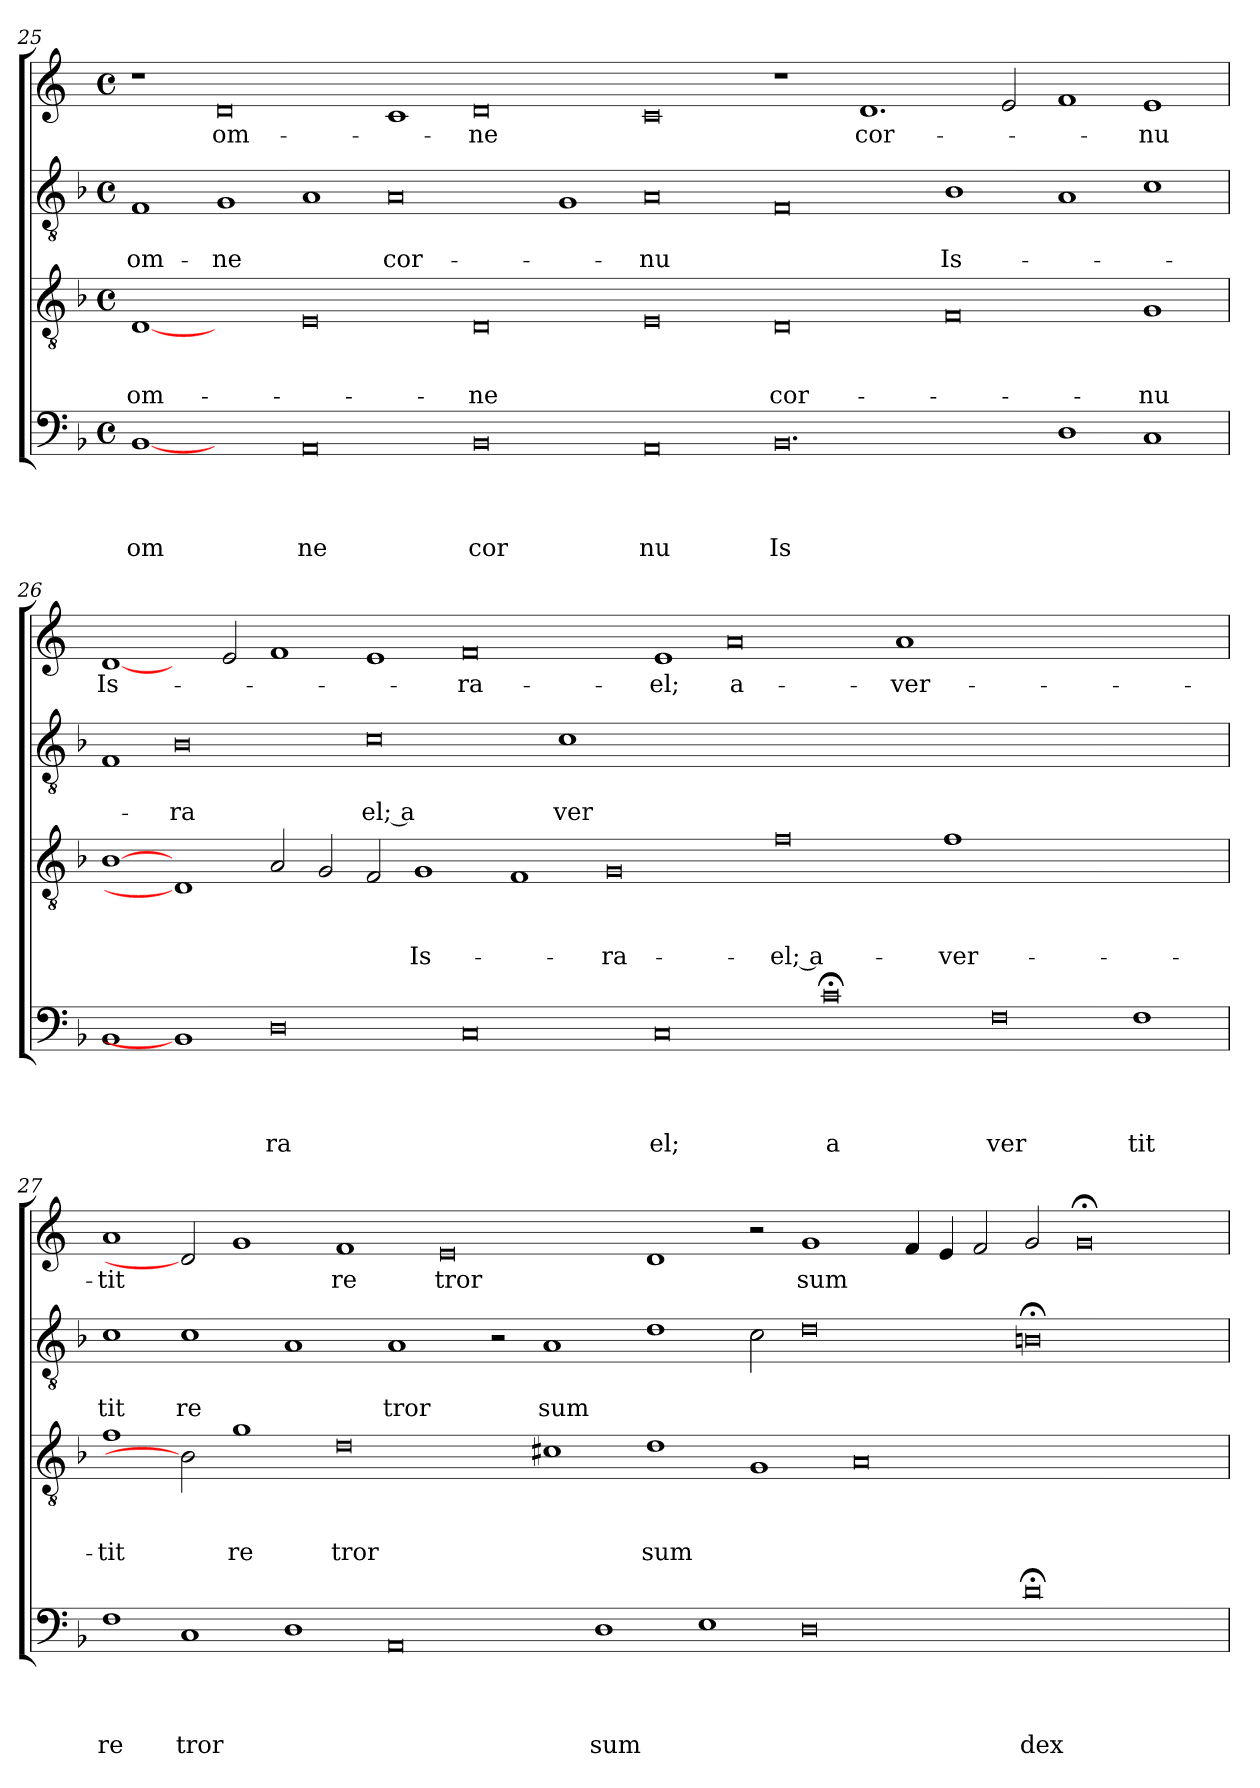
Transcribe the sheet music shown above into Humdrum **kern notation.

**kern	**text	**text	**text	**text	**kern	**text	**text	**text	**kern	**text	**text	**kern	**text
*part4	*part4	*part4	*part4	*part4	*part3	*part3	*part3	*part3	*part2	*part2	*part2	*part1	*part1
*staff4	*staff4	*staff4	*staff4	*staff4	*staff3	*staff3	*staff3	*staff3	*staff2	*staff2	*staff2	*staff1	*staff1
!!LO:PB:g=z
*clefF4	*	*	*	*	*clefGv2	*	*	*	*clefGv2	*	*	*clefG2	*
*	*	*	*	*	*	*	*	*	*	*	*	*ITrd-3c-5	*
*k[b-]	*	*	*	*	*k[b-]	*	*	*	*k[b-]	*	*	*k[b-]	*
*F:	*	*	*	*	*F:	*	*	*	*F:	*	*	*F:	*
*M4/4	*	*	*	*	*M4/4	*	*	*	*M4/4	*	*	*M4/4	*
*met(c)	*	*	*	*	*met(c)	*	*	*	*met(c)	*	*	*met(c)	*
=25	=25	=25	=25	=25	=25	=25	=25	=25	=25	=25	=25	=25	=25
!	!	!	!	!LO:LY:b	!	!	!	!LO:LY:b	!	!	!LO:LY:b	!	!
[1BB-	.	.	.	om	[1D	.	.	om-	1F	.	om-	1r	.
!	!	!	!	!	!	!	!	!	!	!	!LO:LY:b	!	!LO:LY:b
1ryy	.	.	.	.	1ryy	.	.	.	1G	.	-ne	0g	om-
!	!	!	!	!LO:LY:b	!	!	!	!	!	!	!	!	!
0AA	.	.	.	ne	0E	.	.	.	1A	.	.	.	.
!	!	!	!	!	!	!	!	!	!	!	!LO:LY:b	!	!
.	.	.	.	.	.	.	.	.	0A	.	cor-	1f	.
!	!	!	!	!LO:LY:b	!	!	!	!LO:LY:b	!	!	!	!	!LO:LY:b
0BB-	.	.	.	cor	0D	.	.	-ne	.	.	.	0g	-ne
.	.	.	.	.	.	.	.	.	1G	.	.	.	.
!	!	!	!	!LO:LY:b	!	!	!	!	!	!	!LO:LY:b	!	!
0AA	.	.	.	nu	0E	.	.	.	0A	.	-nu	0f	.
!	!	!	!	!LO:LY:b	!	!	!	!LO:LY:b	!	!	!	!	!
0.BB-	.	.	.	Is	0D	.	.	cor-	0F	.	.	1r	.
!	!	!	!	!	!	!	!	!	!	!	!	!	!LO:LY:b
.	.	.	.	.	.	.	.	.	.	.	.	1.g	cor-
!	!	!	!	!	!	!	!	!	!	!	!LO:LY:b	!	!
.	.	.	.	.	0F	.	.	.	1B-	.	Is-	.	.
.	.	.	.	.	.	.	.	.	.	.	.	2a/	.
1D	.	.	.	.	.	.	.	.	1A	.	.	1b-	.
!	!	!	!	!	!	!	!	!LO:LY:b	!	!	!	!	!LO:LY:b
1C	.	.	.	.	1G	.	.	-nu	1c	.	.	1a	-nu
!!LO:LB:g=z
=26	=26	=26	=26	=26	=26	=26	=26	=26	=26	=26	=26	=26	=26
!	!	!	!	!	!	!	!	!	!	!	!	!	!LO:LY:b
1BB-	.	.	.	.	[1B-	.	.	.	1F	.	.	[1g	Is-
!	!	!	!	!	!	!	!	!	!	!	!LO:LY:b	!	!
1BB-]	.	.	.	.	1D]	.	.	.	0B-	.	-ra	2ryy	.
.	.	.	.	.	.	.	.	.	.	.	.	2a/	.
!	!	!	!	!LO:LY:b	!	!	!	!	!	!	!	!	!
0D	.	.	.	ra	2A/	.	.	.	.	.	.	1b-	.
.	.	.	.	.	2G/	.	.	.	.	.	.	.	.
!	!	!	!	!	!	!	!	!	!	!	!LO:LY:b:rj	!	!
.	.	.	.	.	2F/	.	.	.	0c	.	el; a	1a	.
!	!	!	!	!	!	!	!	!LO:LY:b	!	!	!	!	!
.	.	.	.	.	1G	.	.	Is-	.	.	.	.	.
!	!	!	!	!	!	!	!	!	!	!	!	!	!LO:LY:b
0C	.	.	.	.	.	.	.	.	.	.	.	0b-	-ra-
.	.	.	.	.	1F	.	.	.	.	.	.	.	.
!	!	!	!	!	!	!	!	!	!	!	!LO:LY:b	!	!
.	.	.	.	.	.	.	.	.	1c	.	ver	.	.
!	!	!	!	!	!	!	!	!LO:LY:b	!	!	!	!	!
.	.	.	.	.	0G	.	.	-ra-	.	.	.	.	.
!	!	!	!	!LO:LY:b	!	!	!	!	!	!	!	!	!LO:LY:b
0C	.	.	.	el;	.	.	.	.	1%7ryy	.	.	1a	-el;
!	!	!	!	!	!	!	!	!	!	!	!	!	!LO:LY:b
.	.	.	.	.	.	.	.	.	.	.	.	0dd	a-
!	!	!	!	!	!	!	!	!LO:LY:b:rj	!	!	!	!	!
.	.	.	.	.	0f	.	.	-el; a-	.	.	.	.	.
!	!	!	!	!LO:LY:b	!	!	!	!	!	!	!	!	!
0c;<	.	.	.	a	.	.	.	.	.	.	.	.	.
!	!	!	!	!	!	!	!	!	!	!	!	!	!LO:LY:b
.	.	.	.	.	.	.	.	.	.	.	.	1dd	-ver-
!	!	!	!	!	!	!	!	!LO:LY:b	!	!	!	!	!
.	.	.	.	.	1f	.	.	-ver-	.	.	.	.	.
!	!	!	!	!LO:LY:b	!	!	!	!	!	!	!	!	!
0F	.	.	.	ver	.	.	.	.	.	.	.	0.ryy	.
.	.	.	.	.	0ryy	.	.	.	.	.	.	.	.
!	!	!	!	!LO:LY:b	!	!	!	!	!	!	!	!	!
1F	.	.	.	tit	.	.	.	.	.	.	.	.	.
.	.	.	.	.	2ryy	.	.	.	.	.	.	.	.
!!LO:LB:g=z
=27	=27	=27	=27	=27	=27	=27	=27	=27	=27	=27	=27	=27	=27
!	!	!	!	!LO:LY:b	!	!	!	!LO:LY:b	!	!	!LO:LY:b	!	!LO:LY:b
1F	.	.	.	re	1f	.	.	-tit	1c	.	tit	1dd	-tit
!	!	!	!	!LO:LY:b	!	!	!	!	!	!	!LO:LY:b	!	!
1C	.	.	.	tror	2B-]	.	.	.	1c	.	re	2g]	.
!	!	!	!	!	!	!	!	!LO:LY:b	!	!	!	!	!
.	.	.	.	.	1g	.	.	re	.	.	.	1cc	.
1D	.	.	.	.	.	.	.	.	1A	.	.	.	.
!	!	!	!	!	!	!	!	!LO:LY:b	!	!	!	!	!LO:LY:b
.	.	.	.	.	0d	.	.	tror	.	.	.	1b-	re
!	!	!	!	!	!	!	!	!	!	!	!LO:LY:b	!	!
0AA	.	.	.	.	.	.	.	.	1A	.	tror	.	.
!	!	!	!	!	!	!	!	!	!	!	!	!	!LO:LY:b
.	.	.	.	.	.	.	.	.	.	.	.	0a	tror
.	.	.	.	.	.	.	.	.	2r	.	.	.	.
!	!	!	!	!	!	!	!	!	!	!	!LO:LY:b	!	!
.	.	.	.	.	1c#X	.	.	.	1A	.	sum	.	.
!	!	!	!	!LO:LY:b	!	!	!	!	!	!	!	!	!
1D	.	.	.	sum	.	.	.	.	.	.	.	.	.
!	!	!	!	!	!	!	!	!LO:LY:b	!	!	!	!	!
.	.	.	.	.	1d	.	.	sum	1d	.	.	1g	.
1E	.	.	.	.	.	.	.	.	.	.	.	.	.
.	.	.	.	.	1G	.	.	.	2c\	.	.	2r	.
!	!	!	!	!	!	!	!	!	!	!	!	!	!LO:LY:b
0D	.	.	.	.	.	.	.	.	0d	.	.	1cc	sum
.	.	.	.	.	0A	.	.	.	.	.	.	.	.
.	.	.	.	.	.	.	.	.	.	.	.	4b-/	.
.	.	.	.	.	.	.	.	.	.	.	.	4a/	.
.	.	.	.	.	.	.	.	.	.	.	.	2b-/	.
!	!	!	!	!LO:LY:b	!	!	!	!	!	!	!	!	!
0d;<	.	.	.	dex	.	.	.	.	0Bn;<	.	.	2cc/	.
.	.	.	.	.	0ryy	.	.	.	.	.	.	0cc;	.
2ryy	.	.	.	.	.	.	.	.	2ryy	.	.	.	.
=	=	=	=	=	=	=	=	=	=	=	=	=	=
*-	*-	*-	*-	*-	*-	*-	*-	*-	*-	*-	*-	*-	*-
